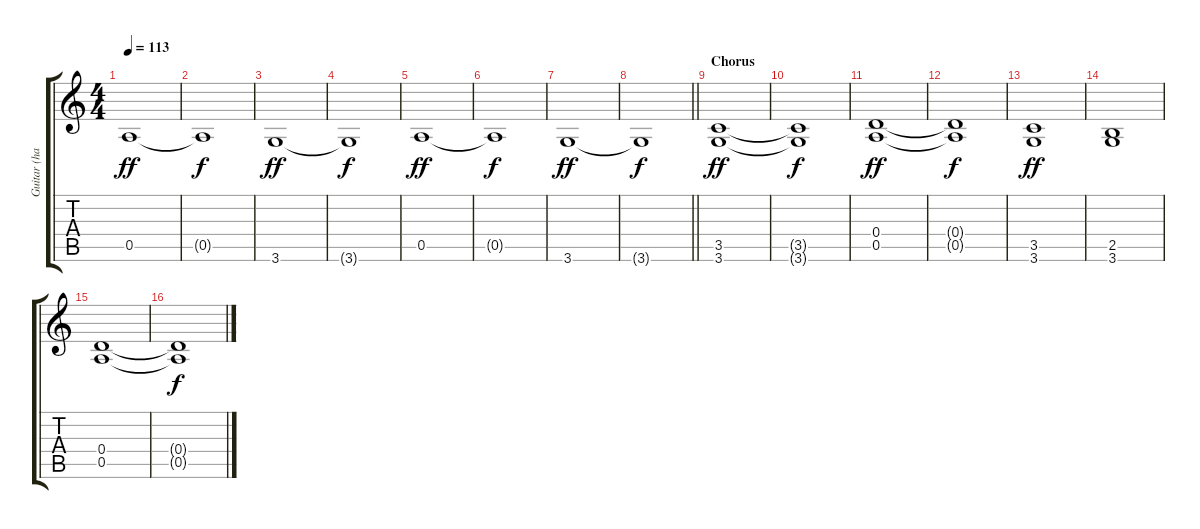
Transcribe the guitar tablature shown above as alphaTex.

\track ("Guitar (harm. dist.)" "Guitar (ha") {instrument distortionguitar}
\staff {score tabs}
\tuning (E4 B3 G3 D3 A2 E2) {hide}
\ts (4 4)
\tempo 113
\clef g2
\ks c
0.5.1{dy ff} |
0.5{t}.1{dy f} |
3.6.1{dy ff} |
3.6{t}.1{dy f} |
0.5.1{dy ff} |
0.5{t}.1{dy f} |
3.6.1{dy ff} |
\barLineRight lightlight
3.6{t}.1{dy f} |
\section ("" "Chorus")
(3.5 3.6).1{dy ff} |
(3.5{t} 3.6{t}).1{dy f} |
(0.4 0.5).1{dy ff} |
(0.4{t} 0.5{t}).1{dy f} |
(3.5 3.6).1{dy ff} |
(2.5 3.6).1 |
(0.4 0.5).1 |
(0.4{t} 0.5{t}).1{dy f}
